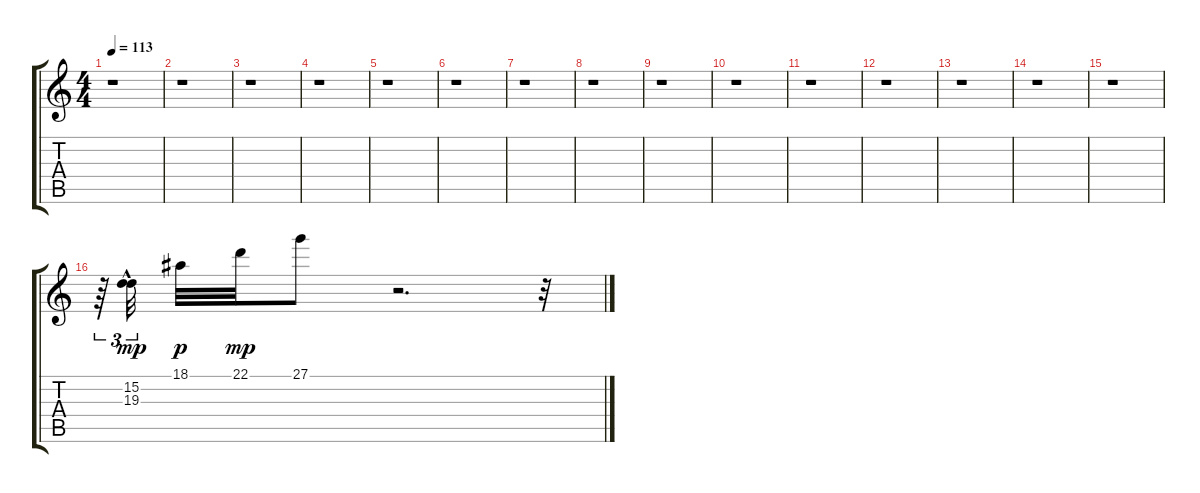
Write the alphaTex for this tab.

\track "" {instrument fx3crystal}
\staff {score tabs}
\tuning (E4 B3 G3 D3 A2 E2) {hide}
\ts (4 4)
\tempo 113
\clef g2
\ks c
r.1{dy mp} |
r.1 |
r.1 |
r.1 |
r.1 |
r.1 |
r.1 |
r.1 |
r.1 |
r.1 |
r.1 |
r.1 |
r.1 |
r.1 |
r.1 |
r.64{tu (3 2)} (15.2{hac} 19.3{hac}).32{tu (3 2)} 18.1.32{dy p} 22.1.32{dy mp} 27.1.8 r.2{d} r.32
